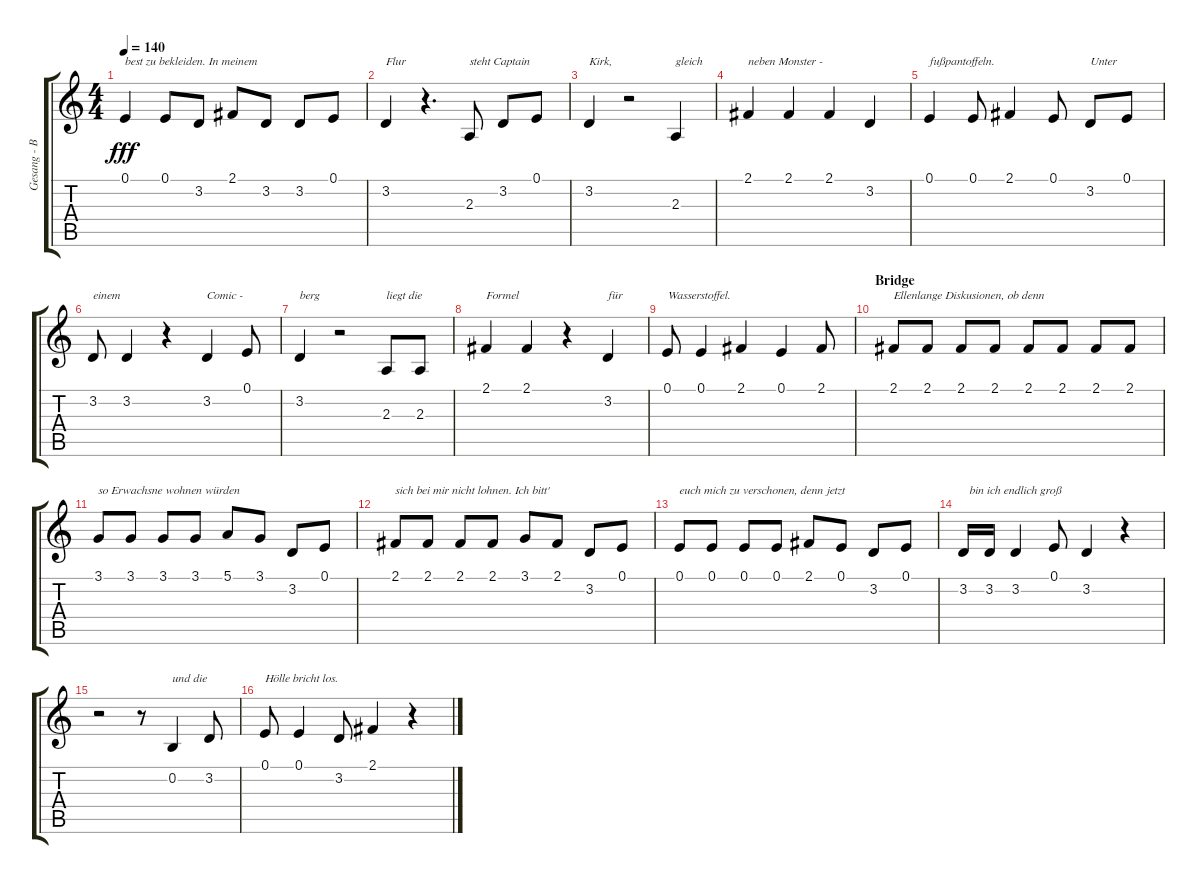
\track ("Gesang - Bela B." "Gesang - B") {instrument lead8bassandlead}
\staff {score tabs}
\tuning (E4 B3 G3 D3 A2 E2) {hide}
\ts (4 4)
\tempo 140
\clef g2
\ks c
0.1.4{txt "best zu bekleiden. In meinem" dy fff} 0.1.8 3.2.8 2.1.8 3.2.8 3.2.8 0.1.8 |
3.2.4{txt "Flur"} r.4{d} 2.3.8{txt "steht Captain"} 3.2.8 0.1.8 |
3.2.4{txt "Kirk,"} r.2 2.3.4{txt "gleich"} |
2.1.4{txt "neben Monster -"} 2.1.4 2.1.4 3.2.4 |
0.1.4{txt "fußpantoffeln. "} 0.1.8 2.1.4 0.1.8 3.2.8{txt "Unter"} 0.1.8 |
3.2.8{txt "einem"} 3.2.4 r.4 3.2.4{txt "Comic -"} 0.1.8 |
3.2.4{txt "berg"} r.2 2.3.8{txt "liegt die"} 2.3.8 |
2.1.4{txt "Formel"} 2.1.4 r.4 3.2.4{txt "für"} |
0.1.8{txt "Wasserstoffel."} 0.1.4 2.1.4 0.1.4 2.1.8 |
\section ("" "Bridge")
2.1.8{txt "Ellenlange Diskusionen, ob denn"} 2.1.8 2.1.8 2.1.8 2.1.8 2.1.8 2.1.8 2.1.8 |
3.1.8{txt "so Erwachsne wohnen würden"} 3.1.8 3.1.8 3.1.8 5.1.8 3.1.8 3.2.8 0.1.8 |
2.1.8{txt "sich bei mir nicht lohnen. Ich bitt'"} 2.1.8 2.1.8 2.1.8 3.1.8 2.1.8 3.2.8 0.1.8 |
0.1.8{txt "euch mich zu verschonen, denn jetzt"} 0.1.8 0.1.8 0.1.8 2.1.8 0.1.8 3.2.8 0.1.8 |
3.2.16{txt "  bin ich endlich groß"} 3.2.16 3.2.4 0.1.8 3.2.4 r.4 |
r.2 r.8 0.2.4{txt "und die "} 3.2.8 |
0.1.8{txt "Hölle bricht los."} 0.1.4 3.2.8 2.1.4 r.4
